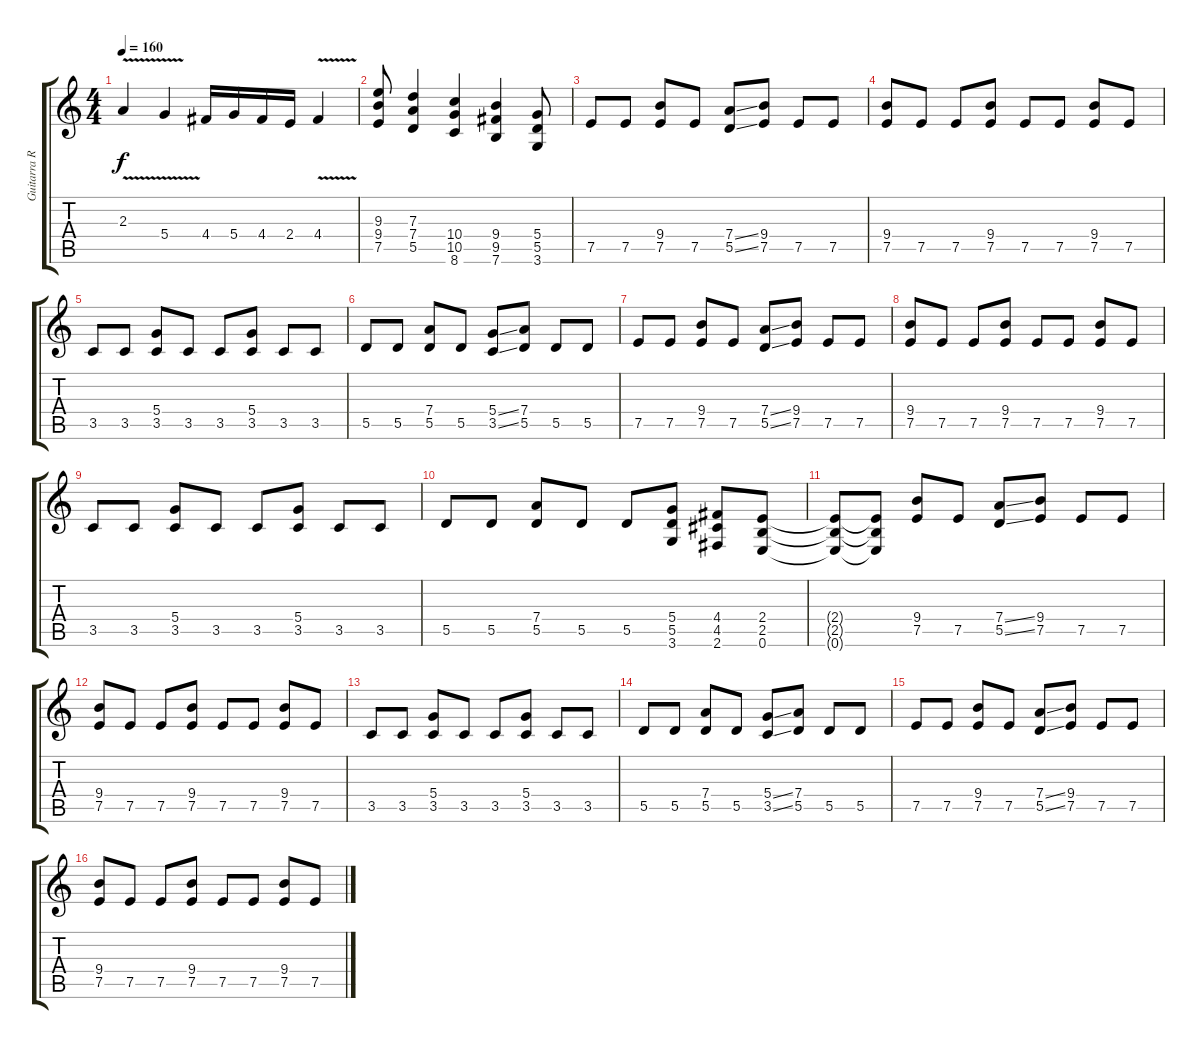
\track ("Guitarra Ritmica" "Guitarra R") {instrument distortionguitar}
\staff {score tabs}
\tuning (E4 B3 G3 D3 A2 E2) {hide}
\ts (4 4)
\tempo 160
\clef g2
\ks c
2.3{v}.4{dy f} 5.4{v}.4 4.4.16 5.4.16 4.4.16 2.4.16 4.4{v}.4 |
(9.3 9.4 7.5).8 (7.3 7.4 5.5).4 (10.4 10.5 8.6).4 (9.4 9.5 7.6).4 (5.4 5.5 3.6).8 |
7.5.8 7.5.8 (9.4 7.5).8 7.5.8 (7.4{ss} 5.5{ss}).8 (9.4 7.5).8 7.5.8 7.5.8 |
(9.4 7.5).8 7.5.8 7.5.8 (9.4 7.5).8 7.5.8 7.5.8 (9.4 7.5).8 7.5.8 |
3.5.8 3.5.8 (5.4 3.5).8 3.5.8 3.5.8 (5.4 3.5).8 3.5.8 3.5.8 |
5.5.8 5.5.8 (7.4 5.5).8 5.5.8 (5.4{ss} 3.5{ss}).8 (7.4 5.5).8 5.5.8 5.5.8 |
7.5.8 7.5.8 (9.4 7.5).8 7.5.8 (7.4{ss} 5.5{ss}).8 (9.4 7.5).8 7.5.8 7.5.8 |
(9.4 7.5).8 7.5.8 7.5.8 (9.4 7.5).8 7.5.8 7.5.8 (9.4 7.5).8 7.5.8 |
3.5.8 3.5.8 (5.4 3.5).8 3.5.8 3.5.8 (5.4 3.5).8 3.5.8 3.5.8 |
5.5.8 5.5.8 (7.4 5.5).8 5.5.8 5.5.8 (5.4 5.5 3.6).8 (4.4 4.5 2.6).8 (2.4 2.5 0.6).8 |
(2.4{t} 2.5{t} 0.6{t}).8 (2.4{t} 2.5{t} 0.6{t}).8 (9.4 7.5).8 7.5.8 (7.4{ss} 5.5{ss}).8 (9.4 7.5).8 7.5.8 7.5.8 |
(9.4 7.5).8 7.5.8 7.5.8 (9.4 7.5).8 7.5.8 7.5.8 (9.4 7.5).8 7.5.8 |
3.5.8 3.5.8 (5.4 3.5).8 3.5.8 3.5.8 (5.4 3.5).8 3.5.8 3.5.8 |
5.5.8 5.5.8 (7.4 5.5).8 5.5.8 (5.4{ss} 3.5{ss}).8 (7.4 5.5).8 5.5.8 5.5.8 |
7.5.8 7.5.8 (9.4 7.5).8 7.5.8 (7.4{ss} 5.5{ss}).8 (9.4 7.5).8 7.5.8 7.5.8 |
(9.4 7.5).8 7.5.8 7.5.8 (9.4 7.5).8 7.5.8 7.5.8 (9.4 7.5).8 7.5.8
